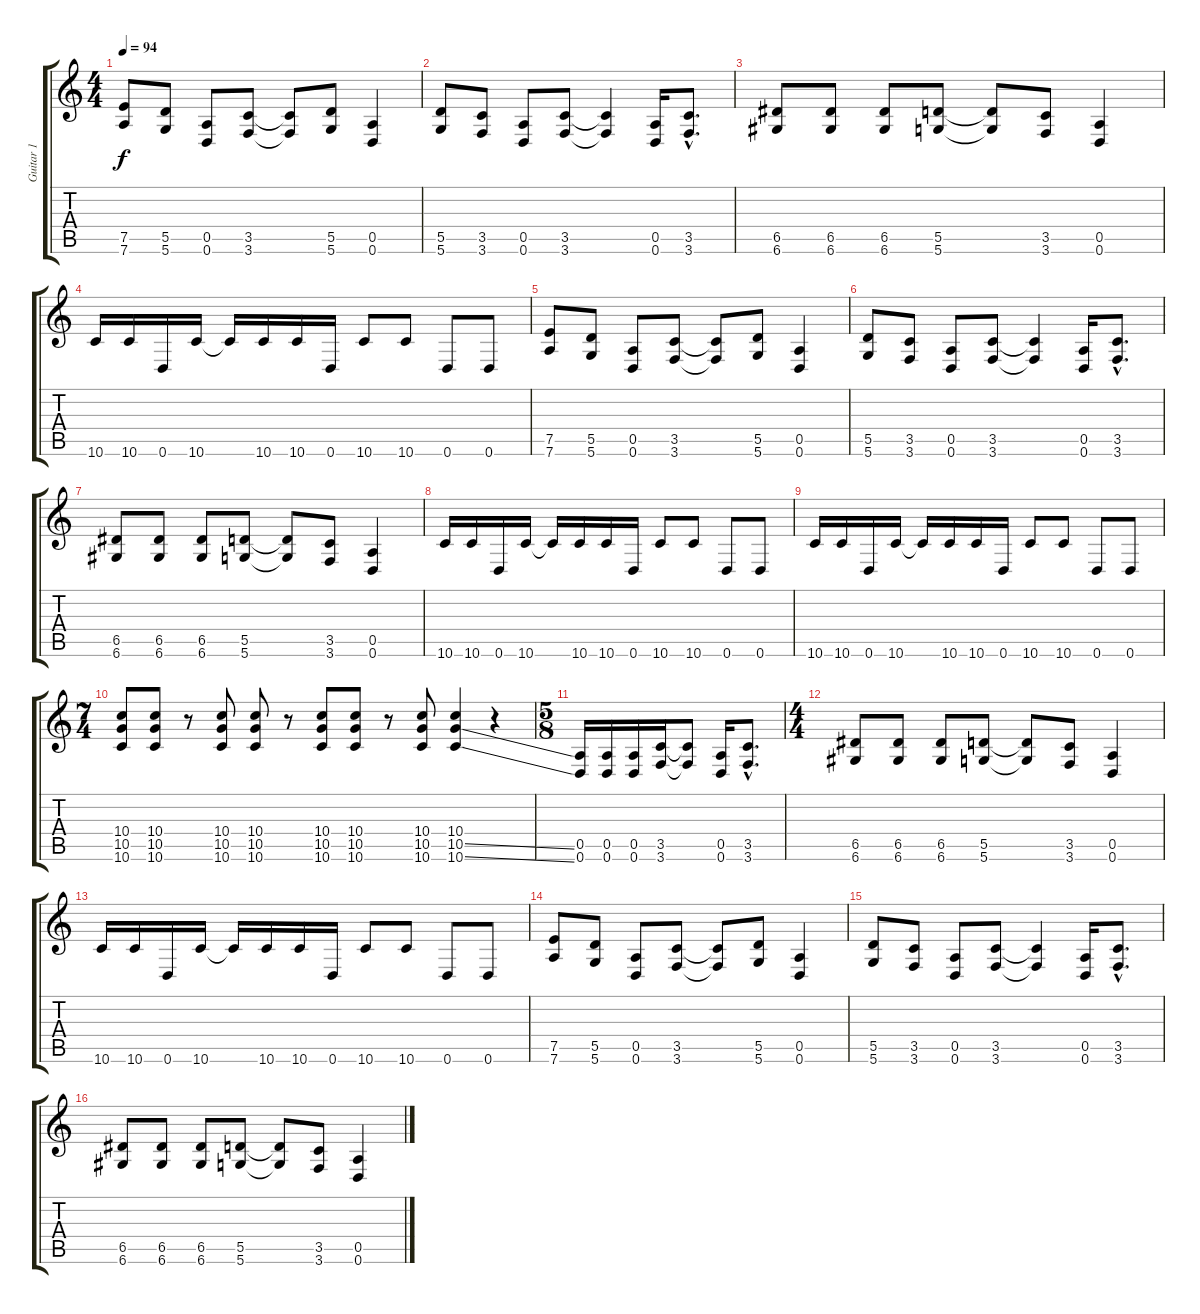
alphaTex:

\track ("Guitar 1" "Guitar 1") {instrument overdrivenguitar}
\staff {score tabs}
\tuning (E4 B3 G3 D3 A2 D2) {hide}
\ts (4 4)
\tempo 94
\clef g2
\ks c
(7.5 7.6).8{dy f} (5.5 5.6).8 (0.5 0.6).8 (3.5 3.6).8 (3.5{t} 3.6{t}).8 (5.5 5.6).8 (0.5 0.6).4 |
(5.5 5.6).8 (3.5 3.6).8 (0.5 0.6).8 (3.5 3.6).8 (3.5{t} 3.6{t}).4 (0.5 0.6).16 (3.5{hac} 3.6{hac}).8{d} |
(6.5 6.6).8 (6.5 6.6).8 (6.5 6.6).8 (5.5 5.6).8 (5.5{t} 5.6{t}).8 (3.5 3.6).8 (0.5 0.6).4 |
10.6.16 10.6.16 0.6.16 10.6.16 10.6{t}.16 10.6.16 10.6.16 0.6.16 10.6.8 10.6.8 0.6.8 0.6.8 |
(7.5 7.6).8 (5.5 5.6).8 (0.5 0.6).8 (3.5 3.6).8 (3.5{t} 3.6{t}).8 (5.5 5.6).8 (0.5 0.6).4 |
(5.5 5.6).8 (3.5 3.6).8 (0.5 0.6).8 (3.5 3.6).8 (3.5{t} 3.6{t}).4 (0.5 0.6).16 (3.5{hac} 3.6{hac}).8{d} |
(6.5 6.6).8 (6.5 6.6).8 (6.5 6.6).8 (5.5 5.6).8 (5.5{t} 5.6{t}).8 (3.5 3.6).8 (0.5 0.6).4 |
10.6.16 10.6.16 0.6.16 10.6.16 10.6{t}.16 10.6.16 10.6.16 0.6.16 10.6.8 10.6.8 0.6.8 0.6.8 |
10.6.16 10.6.16 0.6.16 10.6.16 10.6{t}.16 10.6.16 10.6.16 0.6.16 10.6.8 10.6.8 0.6.8 0.6.8 |
\ts (7 4)
(10.4 10.5 10.6).8 (10.4 10.5 10.6).8 r.8 (10.4 10.5 10.6).8 (10.4 10.5 10.6).8 r.8 (10.4 10.5 10.6).8 (10.4 10.5 10.6).8 r.8 (10.4 10.5 10.6).8 (10.4 10.5{ss} 10.6{ss}).4 r.4 |
\ts (5 8)
(0.5 0.6).16 (0.5 0.6).16 (0.5 0.6).16 (3.5 3.6).16 (3.5{t} 3.6{t}).8 (0.5 0.6).16 (3.5{hac} 3.6{hac}).8{d} |
\ts (4 4)
(6.5 6.6).8 (6.5 6.6).8 (6.5 6.6).8 (5.5 5.6).8 (5.5{t} 5.6{t}).8 (3.5 3.6).8 (0.5 0.6).4 |
10.6.16 10.6.16 0.6.16 10.6.16 10.6{t}.16 10.6.16 10.6.16 0.6.16 10.6.8 10.6.8 0.6.8 0.6.8 |
(7.5 7.6).8 (5.5 5.6).8 (0.5 0.6).8 (3.5 3.6).8 (3.5{t} 3.6{t}).8 (5.5 5.6).8 (0.5 0.6).4 |
(5.5 5.6).8 (3.5 3.6).8 (0.5 0.6).8 (3.5 3.6).8 (3.5{t} 3.6{t}).4 (0.5 0.6).16 (3.5{hac} 3.6{hac}).8{d} |
(6.5 6.6).8 (6.5 6.6).8 (6.5 6.6).8 (5.5 5.6).8 (5.5{t} 5.6{t}).8 (3.5 3.6).8 (0.5 0.6).4
